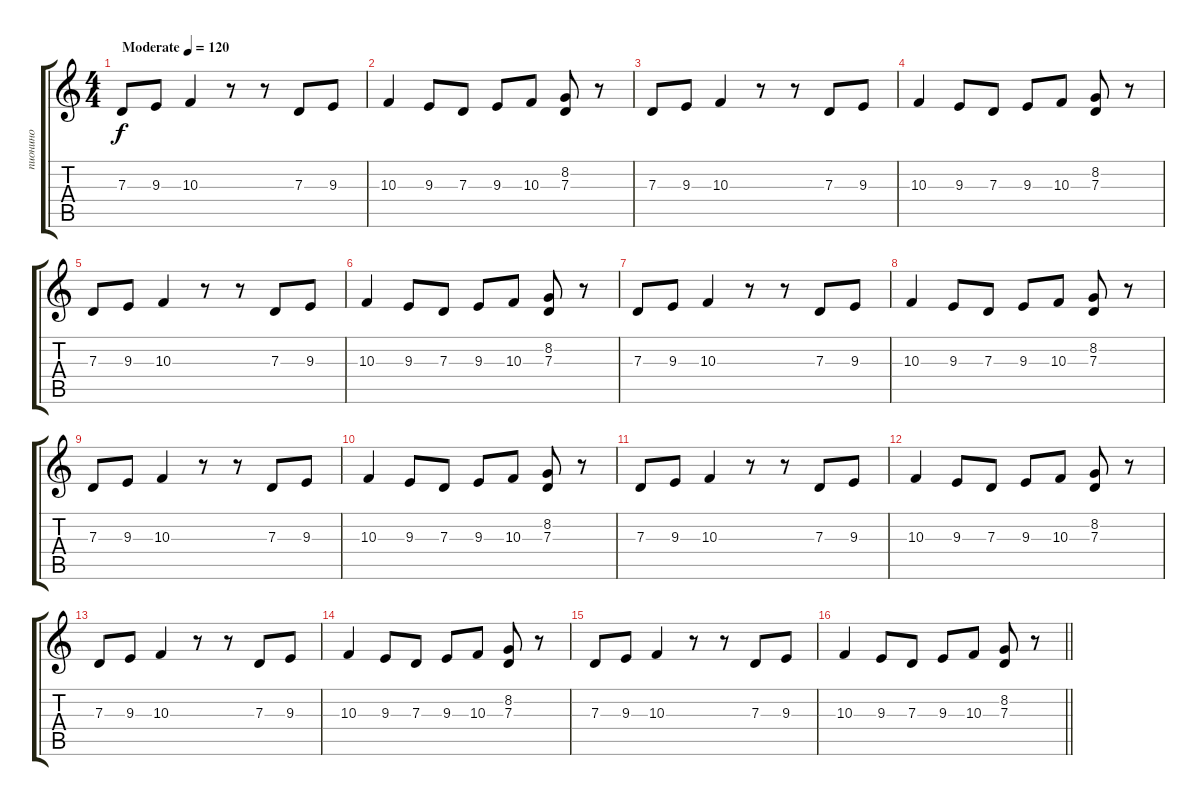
\track ("пионино" "пионино") {instrument acousticgrandpiano}
\staff {score tabs}
\tuning (E4 B3 G3 D3 A2 E2) {hide}
\ts (4 4)
\tempo (120 "Moderate")
\clef g2
\ks c
7.3.8{dy f instrument acousticgrandpiano} 9.3.8 10.3.4 r.8 r.8 7.3.8 9.3.8 |
10.3.4 9.3.8 7.3.8 9.3.8 10.3.8 (8.2 7.3).8 r.8 |
7.3.8 9.3.8 10.3.4 r.8 r.8 7.3.8 9.3.8 |
10.3.4 9.3.8 7.3.8 9.3.8 10.3.8 (8.2 7.3).8 r.8 |
7.3.8 9.3.8 10.3.4 r.8 r.8 7.3.8 9.3.8 |
10.3.4 9.3.8 7.3.8 9.3.8 10.3.8 (8.2 7.3).8 r.8 |
7.3.8 9.3.8 10.3.4 r.8 r.8 7.3.8 9.3.8 |
10.3.4 9.3.8 7.3.8 9.3.8 10.3.8 (8.2 7.3).8 r.8 |
7.3.8 9.3.8 10.3.4 r.8 r.8 7.3.8 9.3.8 |
10.3.4 9.3.8 7.3.8 9.3.8 10.3.8 (8.2 7.3).8 r.8 |
7.3.8 9.3.8 10.3.4 r.8 r.8 7.3.8 9.3.8 |
10.3.4 9.3.8 7.3.8 9.3.8 10.3.8 (8.2 7.3).8 r.8 |
7.3.8 9.3.8 10.3.4 r.8 r.8 7.3.8 9.3.8 |
10.3.4 9.3.8 7.3.8 9.3.8 10.3.8 (8.2 7.3).8 r.8 |
7.3.8 9.3.8 10.3.4 r.8 r.8 7.3.8 9.3.8 |
\barLineRight lightlight
10.3.4 9.3.8 7.3.8 9.3.8 10.3.8 (8.2 7.3).8 r.8
